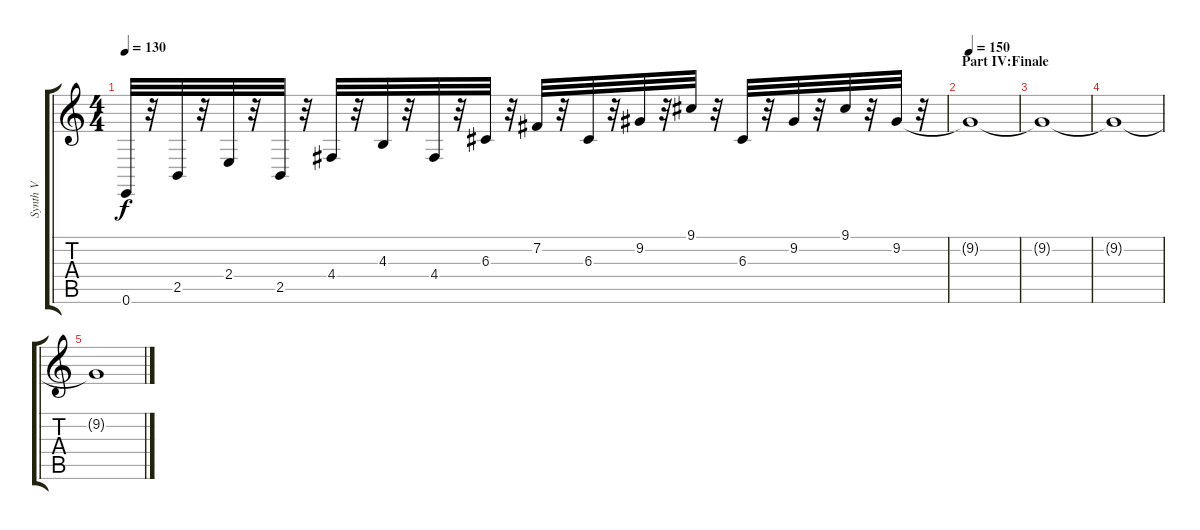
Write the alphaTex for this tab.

\track ("Synth V" "Synth V") {instrument drawbarorgan}
\staff {score tabs}
\tuning (E4 B3 G3 D3 A2 E2) {hide}
\ts (4 4)
\tempo 130
\clef g2
\ks c
0.6.32{dy f} r.32 2.5.32 r.32 2.4.32 r.32 2.5.32 r.32 4.4.32 r.32 4.3.32 r.32 4.4.32 r.32 6.3.32 r.32 7.2.32 r.32 6.3.32 r.32 9.2.32 r.32 9.1.32 r.32 6.3.32 r.32 9.2.32 r.32 9.1.32 r.32 9.2.32{volume 10} r.32 |
\section ("" "Part IV:Finale")
\tempo 150
9.2{t}.1{volume 0} |
9.2{t}.1 |
9.2{t}.1 |
9.2{t}.1
